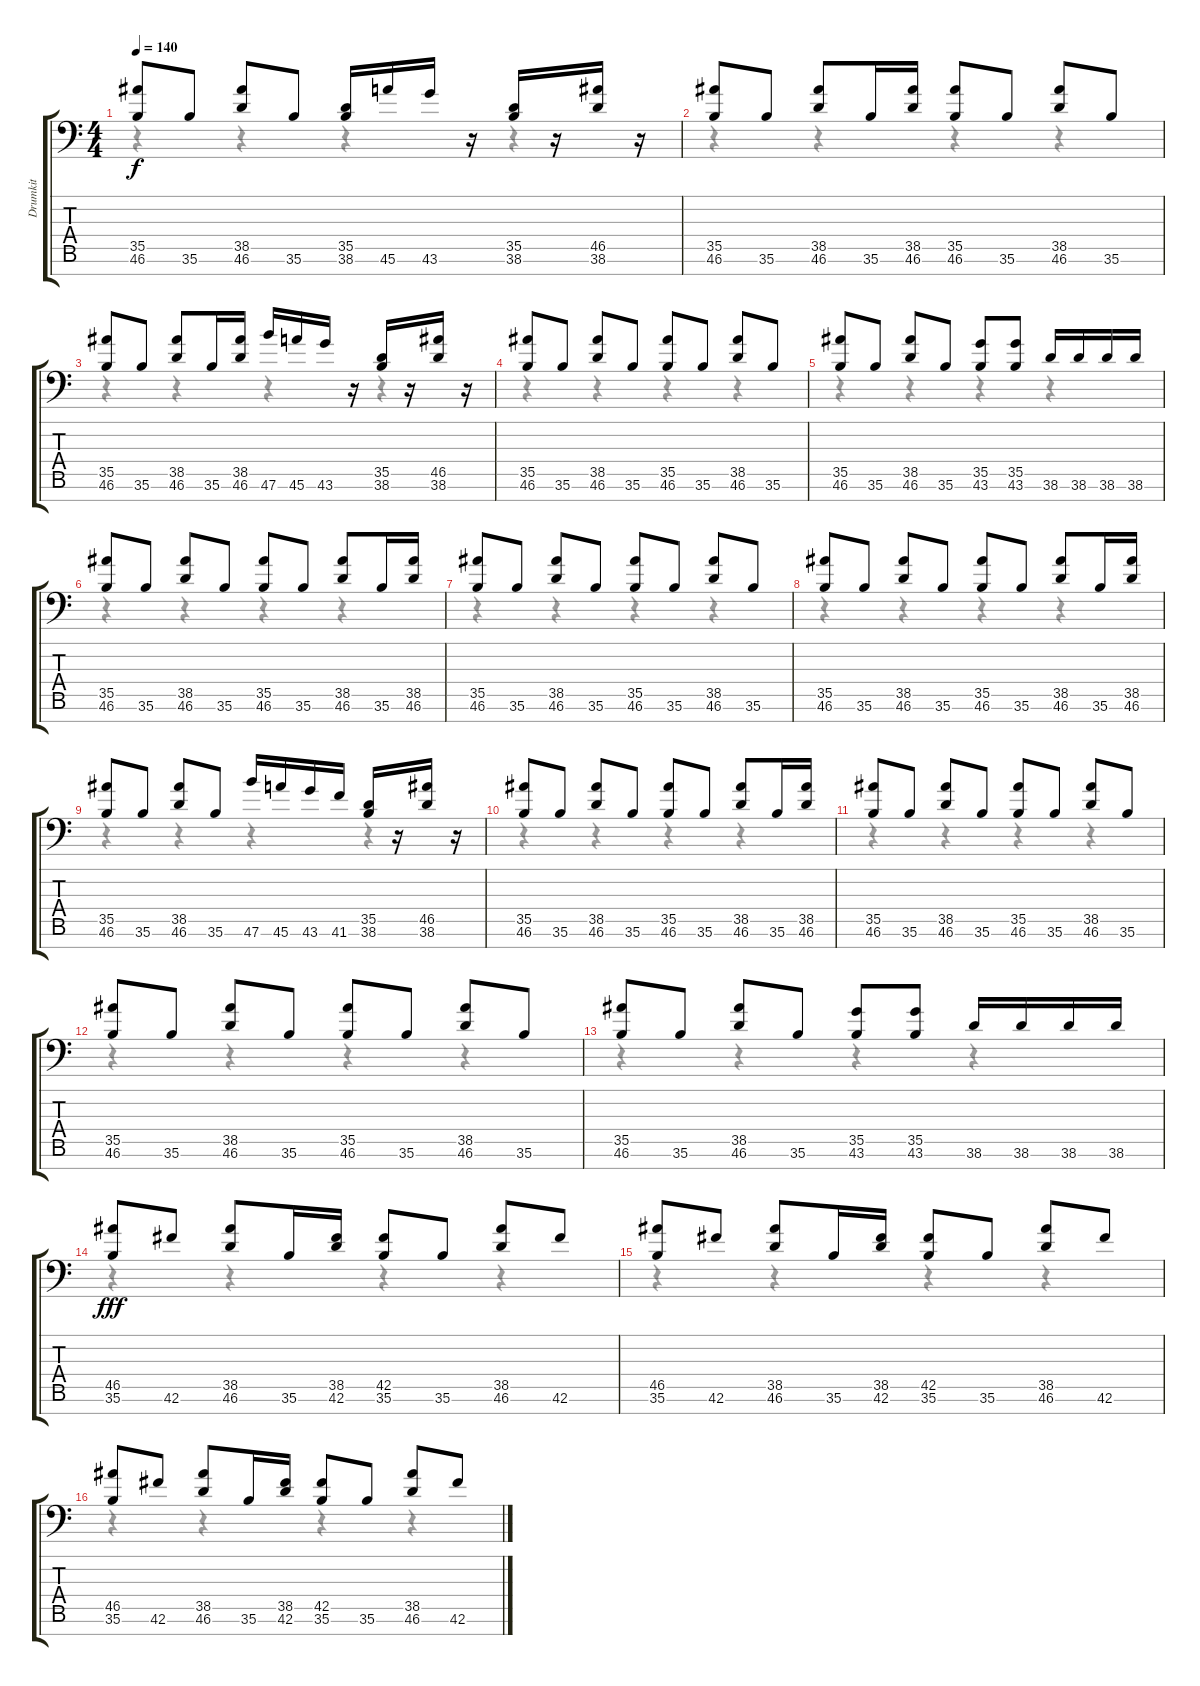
\track ("Drumkit" "Drumkit") {instrument acousticgrandpiano}
\staff {score tabs}
\tuning (C-1 C-1 C-1 C-1 C-1 C-1 C-1) {hide}
\voice
\ts (4 4)
\tempo 140
\clef f4
\ks c
(35.5 46.6).8{dy f} 35.6.8 (38.5 46.6).8 35.6.8 (35.5 38.6).16 45.6.16 43.6.16 r.16 (35.5 38.6).16 r.16 (46.5 38.6).16 r.16 |
(35.5 46.6).8 35.6.8 (38.5 46.6).8 35.6.16 (38.5 46.6).16 (35.5 46.6).8 35.6.8 (38.5 46.6).8 35.6.8 |
(35.5 46.6).8 35.6.8 (38.5 46.6).8 35.6.16 (38.5 46.6).16 47.6.16 45.6.16 43.6.16 r.16 (35.5 38.6).16 r.16 (46.5 38.6).16 r.16 |
(35.5 46.6).8 35.6.8 (38.5 46.6).8 35.6.8 (35.5 46.6).8 35.6.8 (38.5 46.6).8 35.6.8 |
(35.5 46.6).8 35.6.8 (38.5 46.6).8 35.6.8 (35.5 43.6).8 (35.5 43.6).8 38.6.16 38.6.16 38.6.16 38.6.16 |
(35.5 46.6).8 35.6.8 (38.5 46.6).8 35.6.8 (35.5 46.6).8 35.6.8 (38.5 46.6).8 35.6.16 (38.5 46.6).16 |
(35.5 46.6).8 35.6.8 (38.5 46.6).8 35.6.8 (35.5 46.6).8 35.6.8 (38.5 46.6).8 35.6.8 |
(35.5 46.6).8 35.6.8 (38.5 46.6).8 35.6.8 (35.5 46.6).8 35.6.8 (38.5 46.6).8 35.6.16 (38.5 46.6).16 |
(35.5 46.6).8 35.6.8 (38.5 46.6).8 35.6.8 47.6.16 45.6.16 43.6.16 41.6.16 (35.5 38.6).16 r.16 (46.5 38.6).16 r.16 |
(35.5 46.6).8 35.6.8 (38.5 46.6).8 35.6.8 (35.5 46.6).8 35.6.8 (38.5 46.6).8 35.6.16 (38.5 46.6).16 |
(35.5 46.6).8 35.6.8 (38.5 46.6).8 35.6.8 (35.5 46.6).8 35.6.8 (38.5 46.6).8 35.6.8 |
(35.5 46.6).8 35.6.8 (38.5 46.6).8 35.6.8 (35.5 46.6).8 35.6.8 (38.5 46.6).8 35.6.8 |
(35.5 46.6).8 35.6.8 (38.5 46.6).8 35.6.8 (35.5 43.6).8 (35.5 43.6).8 38.6.16 38.6.16 38.6.16 38.6.16 |
(46.5 35.6).8{dy fff} 42.6.8 (38.5 46.6).8 35.6.16 (38.5 42.6).16 (42.5 35.6).8 35.6.8 (38.5 46.6).8 42.6.8 |
(46.5 35.6).8 42.6.8 (38.5 46.6).8 35.6.16 (38.5 42.6).16 (42.5 35.6).8 35.6.8 (38.5 46.6).8 42.6.8 |
(46.5 35.6).8 42.6.8 (38.5 46.6).8 35.6.16 (38.5 42.6).16 (42.5 35.6).8 35.6.8 (38.5 46.6).8 42.6.8
\voice
\clef f4
\ottava regular
\simile none
\ks c
r.4{dy f} r.4 r.4 r.4 |
r.4 r.4 r.4 r.4 |
r.4 r.4 r.4 r.4 |
r.4 r.4 r.4 r.4 |
r.4 r.4 r.4 r.4 |
r.4 r.4 r.4 r.4 |
r.4 r.4 r.4 r.4 |
r.4 r.4 r.4 r.4 |
r.4 r.4 r.4 r.4 |
r.4 r.4 r.4 r.4 |
r.4 r.4 r.4 r.4 |
r.4 r.4 r.4 r.4 |
r.4 r.4 r.4 r.4 |
r.4 r.4 r.4 r.4 |
r.4 r.4 r.4 r.4 |
r.4 r.4 r.4 r.4
